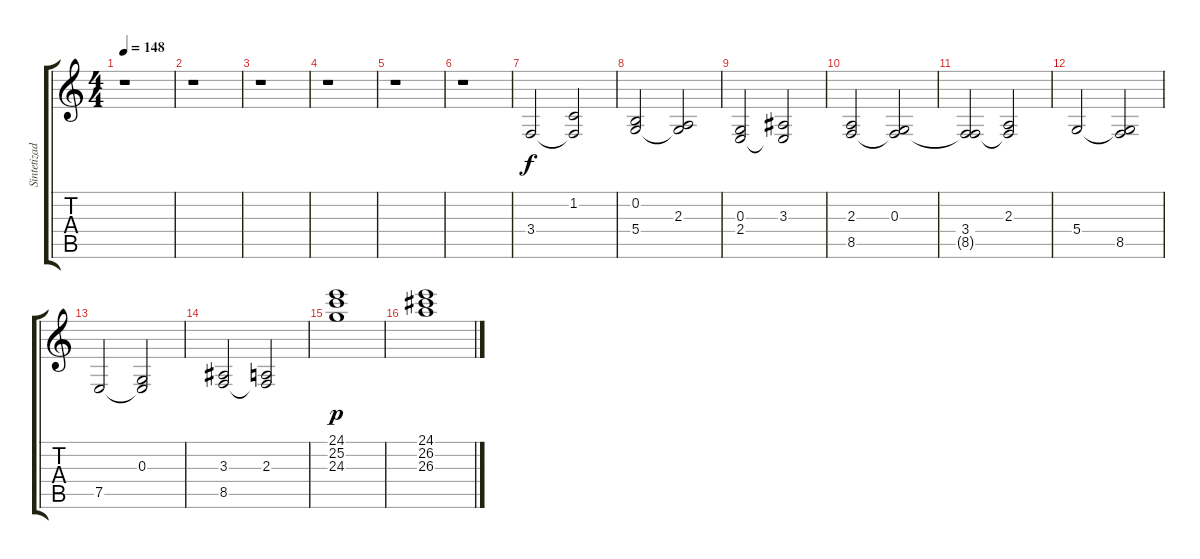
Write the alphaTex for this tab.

\track ("Sintetizador" "Sintetizad") {instrument churchorgan}
\staff {score tabs}
\tuning (E4 B3 G3 D3 A2 E2) {hide}
\ts (4 4)
\tempo 148
\clef g2
\ks c
r.1{dy p} |
r.1 |
r.1 |
r.1 |
r.1 |
r.1 |
3.4.2{dy f volume 14} (1.2 3.4{t}).2 |
(0.2 5.4).2 (2.3 5.4{t}).2 |
(0.3 2.4).2 (3.3 2.4{t}).2 |
(2.3 8.5).2 (0.3 8.5{t}).2 |
(3.4 8.5{t}).2 (2.3 8.5{t}).2 |
5.4.2 (5.4{t} 8.5).2 |
7.5.2 (0.3 7.5{t}).2 |
(3.3 8.5).2 (2.3 8.5{t}).2 |
(24.1 25.2 24.3).1{dy p} |
(24.1 26.2 26.3).1
